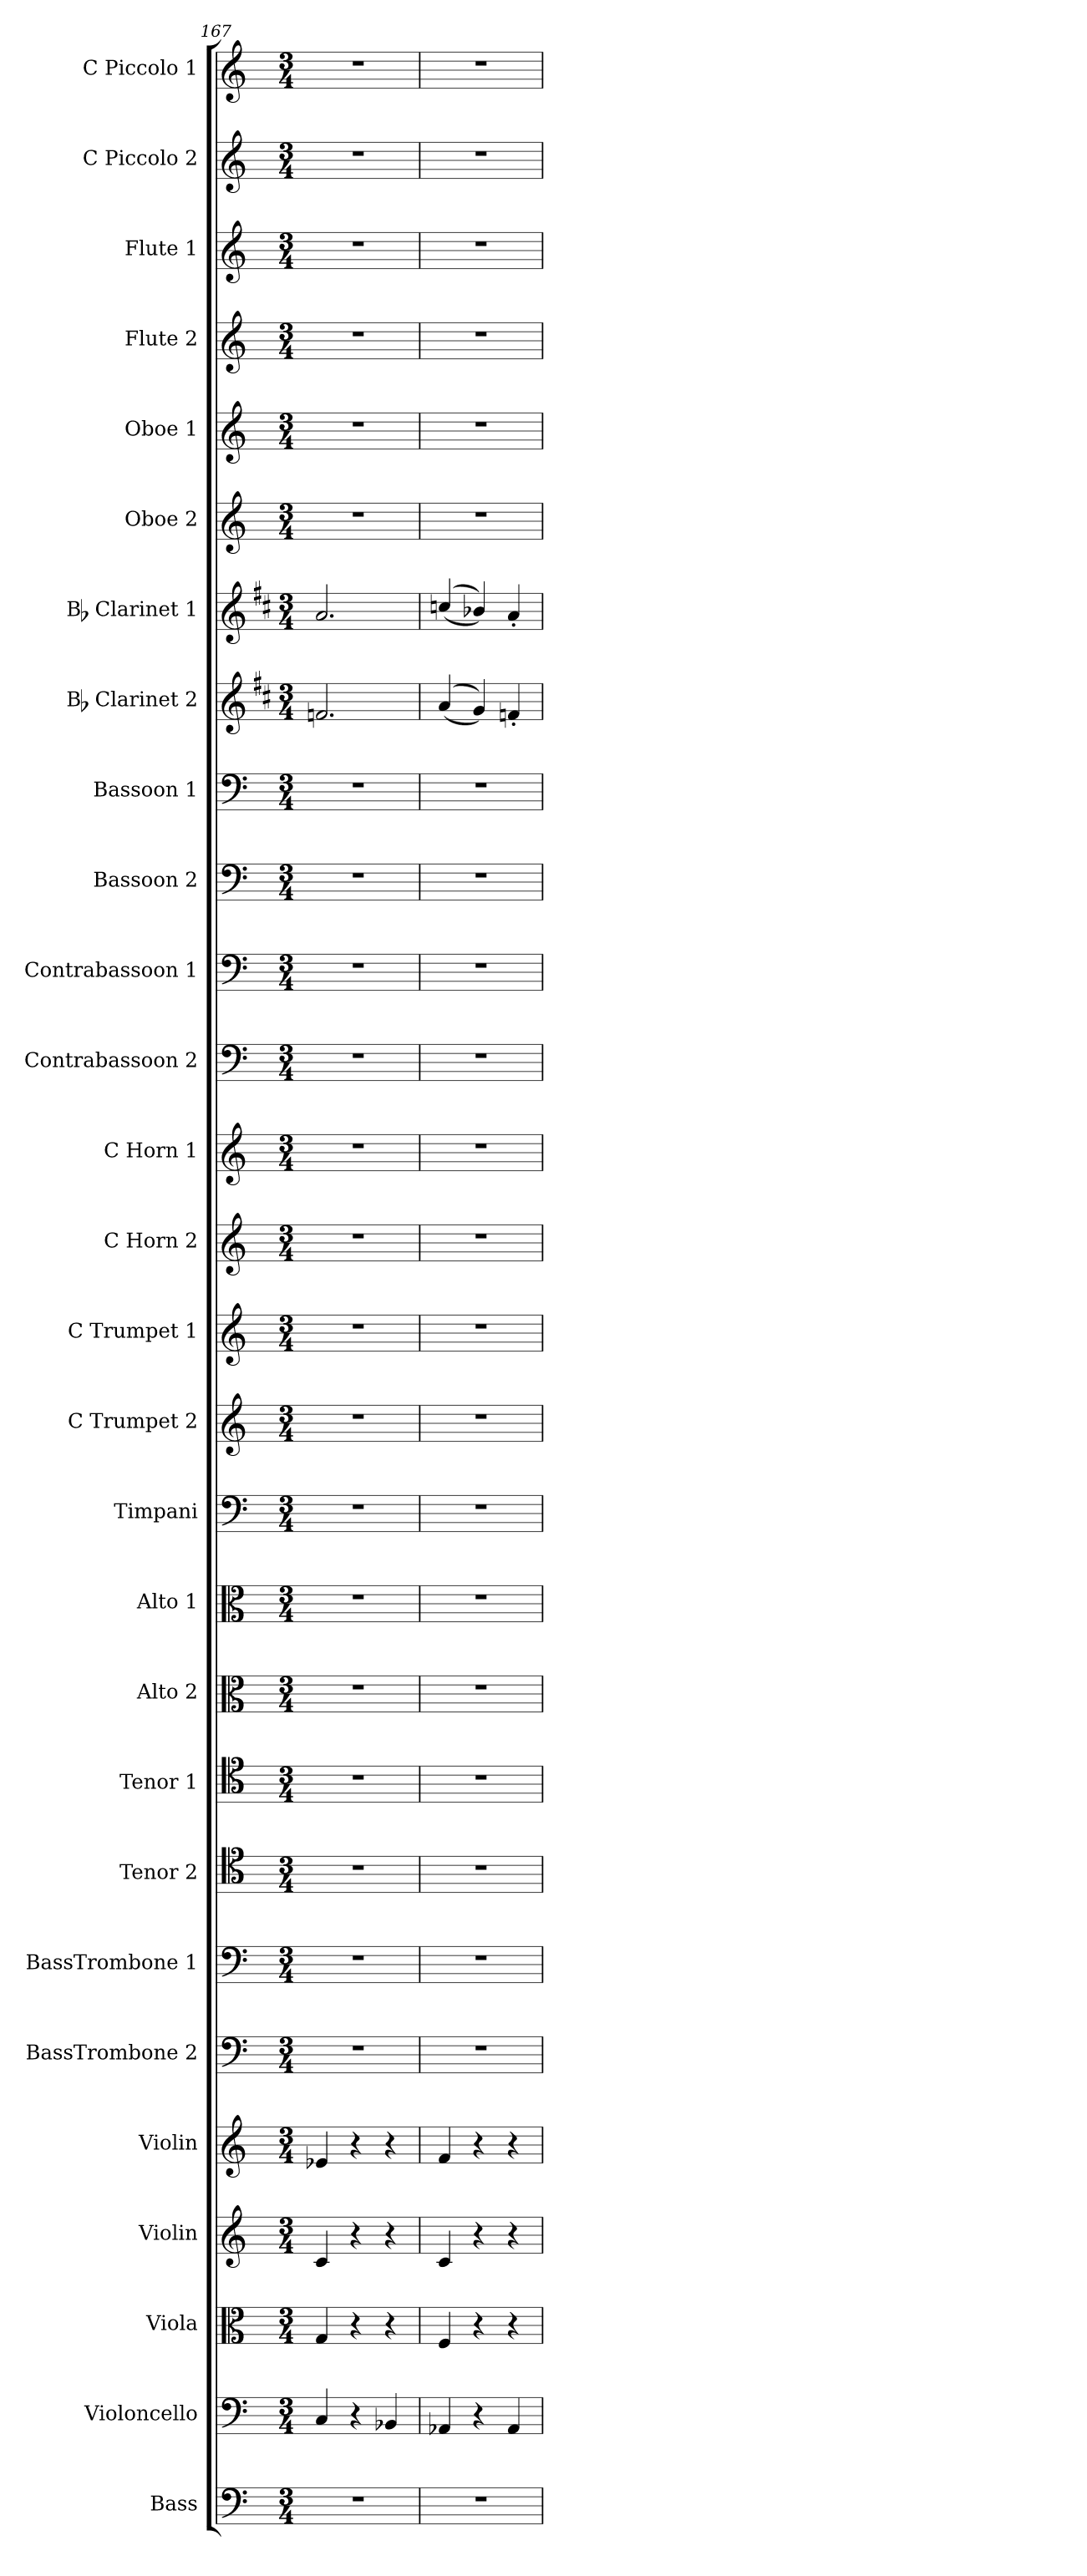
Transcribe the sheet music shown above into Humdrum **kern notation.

**kern	**kern	**kern	**kern	**kern	**kern	**kern	**kern	**kern	**kern	**kern	**kern	**kern	**kern	**kern	**kern	**kern	**kern	**kern	**kern	**kern	**kern	**kern	**kern	**kern	**kern	**kern	**kern
*part28	*part27	*part26	*part25	*part24	*part23	*part22	*part21	*part20	*part19	*part18	*part17	*part16	*part15	*part14	*part13	*part12	*part11	*part10	*part9	*part8	*part7	*part6	*part5	*part4	*part3	*part2	*part1
*staff28	*staff27	*staff26	*staff25	*staff24	*staff23	*staff22	*staff21	*staff20	*staff19	*staff18	*staff17	*staff16	*staff15	*staff14	*staff13	*staff12	*staff11	*staff10	*staff9	*staff8	*staff7	*staff6	*staff5	*staff4	*staff3	*staff2	*staff1
*I"Bass	*I"Violoncello	*I"Viola	*I"Violin	*I"Violin	*I"BassTrombone 2	*I"BassTrombone 1	*I"Tenor 2	*I"Tenor 1	*I"Alto 2	*I"Alto 1	*I"Timpani	*I"C Trumpet 2	*I"C Trumpet 1	*I"C Horn 2	*I"C Horn 1	*I"Contrabassoon 2	*I"Contrabassoon 1	*I"Bassoon 2	*I"Bassoon 1	*I"Bb Clarinet 2	*I"Bb Clarinet 1	*I"Oboe 2	*I"Oboe 1	*I"Flute 2	*I"Flute 1	*I"C Piccolo 2	*I"C Piccolo 1
*I'B	*I'Vc	*I'Vla	*I'Vln	*I'Vln	*I'BTrb 2	*I'BTrb 1	*I'T 2	*I'T 1	*I'A 2	*I'A 1	*I'Timp	*I'Tpt 2	*I'Tpt 1	*I'Hn 2	*I'Hn 1	*I'C Bsn 2	*I'C Bsn 1	*I'Bsn 2	*I'Bsn 1	*I'Cl 2	*I'Cl 1	*I'Ob 2	*I'Ob 1	*I'Fl 2	*I'Fl 1	*I'Picc 2	*I'Picc 1
*clefF4	*clefF4	*clefC3	*clefG2	*clefG2	*clefF4	*clefF4	*clefC4	*clefC4	*clefC3	*clefC3	*clefF4	*clefG2	*clefG2	*clefG2	*clefG2	*clefF4	*clefF4	*clefF4	*clefF4	*clefG2	*clefG2	*clefG2	*clefG2	*clefG2	*clefG2	*clefG2	*clefG2
*ITrd7c12	*	*	*	*	*	*	*	*	*	*	*	*	*	*ITrd7c12	*ITrd7c12	*ITrd7c12	*ITrd7c12	*	*	*ITrd1c2	*ITrd1c2	*	*	*	*	*ITrd-7c-12	*ITrd-7c-12
*k[]	*k[]	*k[]	*k[]	*k[]	*k[]	*k[]	*k[]	*k[]	*k[]	*k[]	*k[]	*k[]	*k[]	*k[]	*k[]	*k[]	*k[]	*k[]	*k[]	*k[]	*k[]	*k[]	*k[]	*k[]	*k[]	*k[]	*k[]
*M3/4	*M3/4	*M3/4	*M3/4	*M3/4	*M3/4	*M3/4	*M3/4	*M3/4	*M3/4	*M3/4	*M3/4	*M3/4	*M3/4	*M3/4	*M3/4	*M3/4	*M3/4	*M3/4	*M3/4	*M3/4	*M3/4	*M3/4	*M3/4	*M3/4	*M3/4	*M3/4	*M3/4
=167	=167	=167	=167	=167	=167	=167	=167	=167	=167	=167	=167	=167	=167	=167	=167	=167	=167	=167	=167	=167	=167	=167	=167	=167	=167	=167	=167
2.r	4C	4G	4c	4e-X	2.r	2.r	2.r	2.r	2.r	2.r	2.r	2.r	2.r	2.r	2.r	2.r	2.r	2.r	2.r	2.e-X/	2.g/	2.r	2.r	2.r	2.r	2.r	2.r
.	4r	4r	4r	4r	.	.	.	.	.	.	.	.	.	.	.	.	.	.	.	.	.	.	.	.	.	.	.
.	4BB-X	4r	4r	4r	.	.	.	.	.	.	.	.	.	.	.	.	.	.	.	.	.	.	.	.	.	.	.
=168	=168	=168	=168	=168	=168	=168	=168	=168	=168	=168	=168	=168	=168	=168	=168	=168	=168	=168	=168	=168	=168	=168	=168	=168	=168	=168	=168
2.r	4AA-X	4F	4c	4f	2.r	2.r	2.r	2.r	2.r	2.r	2.r	2.r	2.r	2.r	2.r	2.r	2.r	2.r	2.r	((4g/	((4b-X/	2.r	2.r	2.r	2.r	2.r	2.r
.	4r	4r	4r	4r	.	.	.	.	.	.	.	.	.	.	.	.	.	.	.	4f/))	4a-X/))	.	.	.	.	.	.
.	4AA-	4r	4r	4r	.	.	.	.	.	.	.	.	.	.	.	.	.	.	.	4e-X'/	4g'/	.	.	.	.	.	.
=	=	=	=	=	=	=	=	=	=	=	=	=	=	=	=	=	=	=	=	=	=	=	=	=	=	=	=
*-	*-	*-	*-	*-	*-	*-	*-	*-	*-	*-	*-	*-	*-	*-	*-	*-	*-	*-	*-	*-	*-	*-	*-	*-	*-	*-	*-
